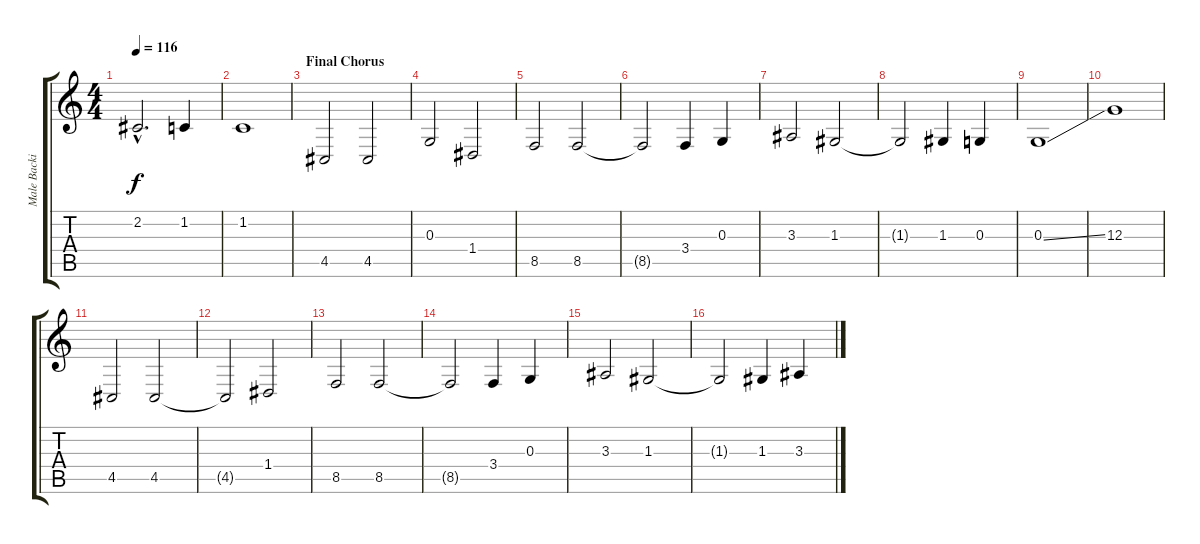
\track ("Male Backing Vocals" "Male Backi") {instrument ocarina}
\staff {score tabs}
\tuning (E4 B3 G3 D3 A2 E2) {hide}
\ts (4 4)
\tempo 116
\clef g2
\ks c
2.2{hac}.2{d dy f} 1.2.4 |
1.2.1 |
\section ("" "Final Chorus")
4.5.2 4.5.2 |
0.3.2 1.4.2 |
8.5.2 8.5.2 |
8.5{t}.2 3.4.4 0.3.4 |
3.3.2 1.3.2 |
1.3{t}.2 1.3.4 0.3.4 |
0.3{ss}.1 |
12.3.1 |
4.5.2 4.5.2 |
4.5{t}.2 1.4.2 |
8.5.2 8.5.2 |
8.5{t}.2 3.4.4 0.3.4 |
3.3.2 1.3.2 |
1.3{t}.2 1.3.4 3.3.4
